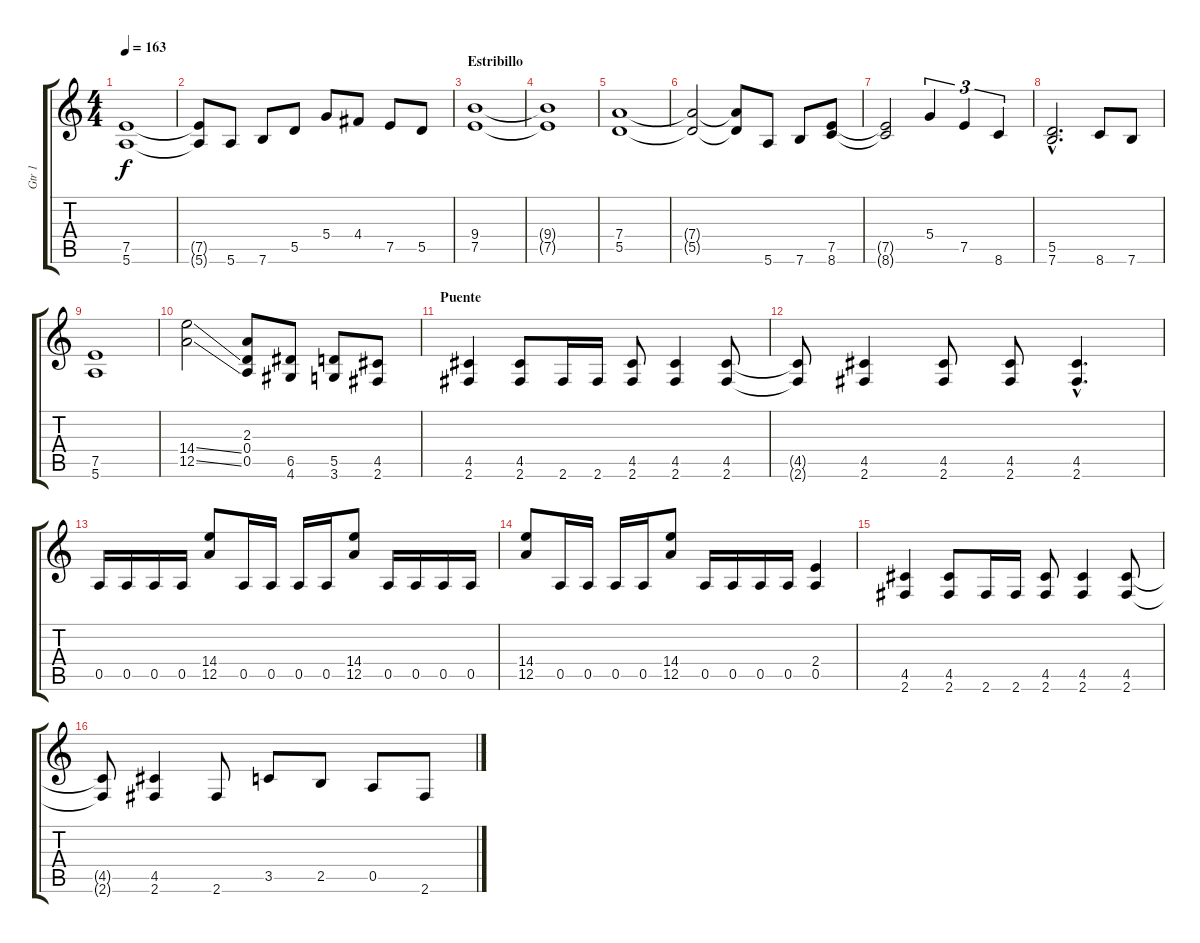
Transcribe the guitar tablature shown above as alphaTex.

\track ("Gtr 1" "Gtr 1") {instrument distortionguitar}
\staff {score tabs}
\tuning (E4 B3 G3 D3 A2 E2) {hide}
\ts (4 4)
\tempo 163
\clef g2
\ks c
(7.5 5.6).1{dy f} |
(7.5{t} 5.6{t}).8 5.6.8 7.6.8 5.5.8 5.4.8 4.4.8 7.5.8 5.5.8 |
\section ("" "Estribillo")
(9.4 7.5).1 |
(9.4{t} 7.5{t}).1 |
(7.4 5.5).1 |
(7.4{t} 5.5{t}).2 (7.4{t} 5.5{t}).8 5.6.8 7.6.8 (7.5 8.6).8 |
(7.5{t} 8.6{t}).2 5.4.4{tu (3 2)} 7.5.4{tu (3 2)} 8.6.4{tu (3 2)} |
(5.5{hac} 7.6{hac}).2{d} 8.6.8 7.6.8 |
(7.5 5.6).1 |
(14.4{ss} 12.5{ss}).2 (2.3 0.4 0.5).8 (6.5 4.6).8 (5.5 3.6).8 (4.5 2.6).8 |
\section ("" "Puente")
(4.5 2.6).4 (4.5 2.6).8 2.6.16 2.6.16 (4.5 2.6).8 (4.5 2.6).4 (4.5 2.6).8 |
(4.5{t} 2.6{t}).8 (4.5 2.6).4 (4.5 2.6).8 (4.5 2.6).8 (4.5{hac} 2.6{hac}).4{d} |
0.5.16 0.5.16 0.5.16 0.5.16 (14.4 12.5).8 0.5.16 0.5.16 0.5.16 0.5.16 (14.4 12.5).8 0.5.16 0.5.16 0.5.16 0.5.16 |
(14.4 12.5).8 0.5.16 0.5.16 0.5.16 0.5.16 (14.4 12.5).8 0.5.16 0.5.16 0.5.16 0.5.16 (2.4 0.5).4 |
(4.5 2.6).4 (4.5 2.6).8 2.6.16 2.6.16 (4.5 2.6).8 (4.5 2.6).4 (4.5 2.6).8 |
(4.5{t} 2.6{t}).8 (4.5 2.6).4 2.6.8 3.5.8 2.5.8 0.5.8 2.6.8
